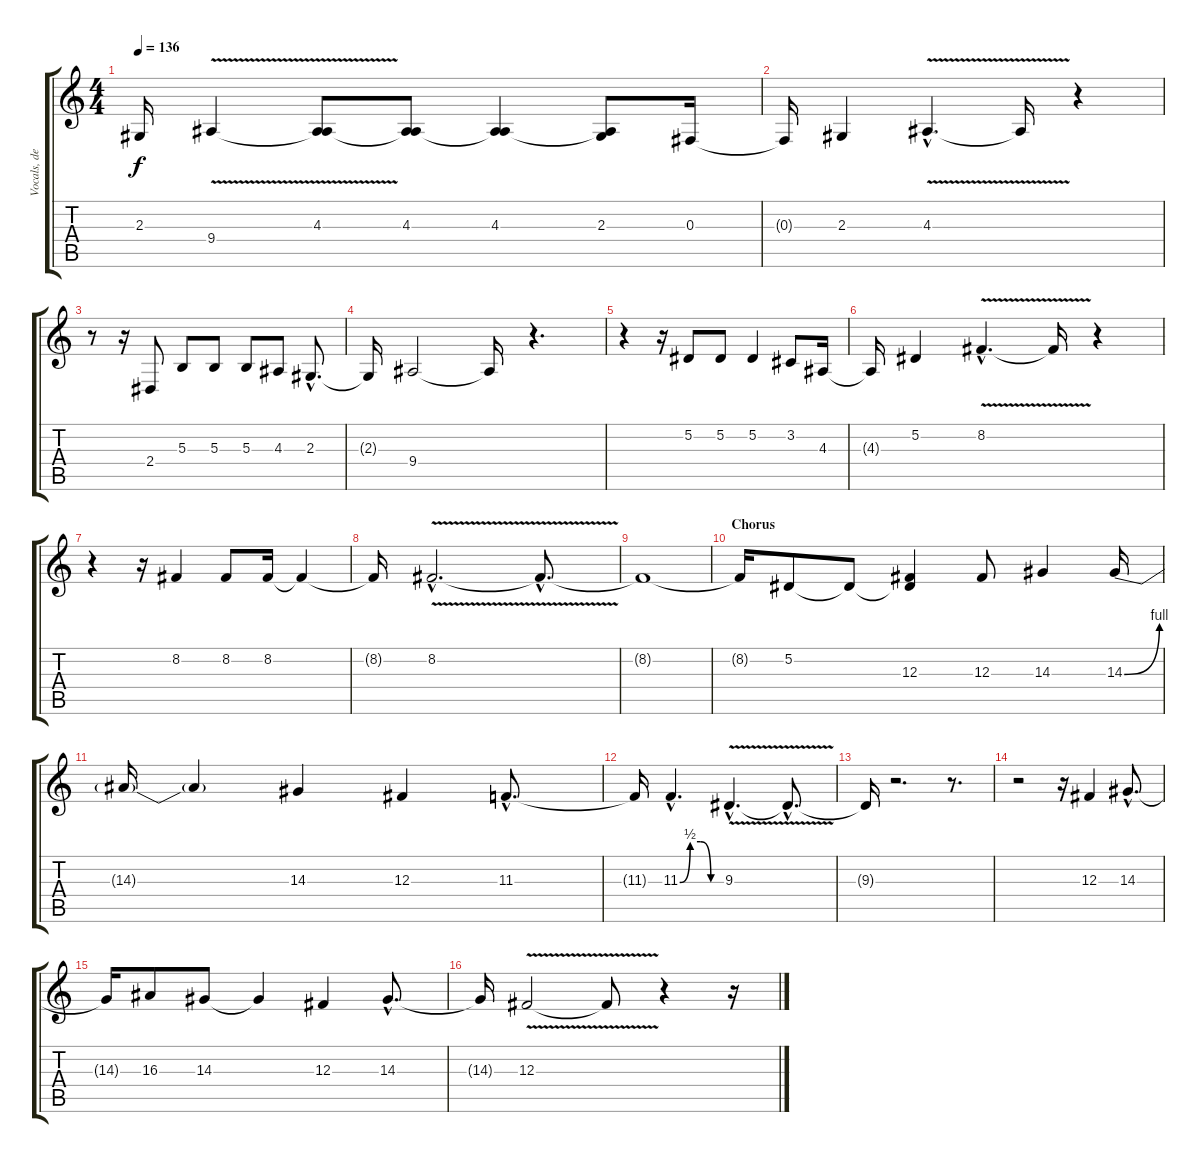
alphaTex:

\track ("Vocals, delay" "Vocals, de") {instrument lead2sawtooth}
\staff {score tabs}
\tuning (Eb4 Bb3 Gb3 Db3 Ab2 Eb2) {hide}
\ts (4 4)
\tempo 136
\clef g2
\ks c
2.3{t}.16{dy f} 9.4{v}.4 (4.3 9.4{t}).8 (4.3 9.4{t}).8 (4.3 9.4{t}).4 (2.3 9.4{t}).8 0.3.16 |
0.3{t}.16 2.3.4 4.3{v hac}.4{d} 4.3{t}.16 r.4 |
r.8 r.16 2.4.8 5.3.8 5.3.8 5.3.8 4.3.8 2.3{hac}.8{d} |
2.3{t}.16 9.4.2 9.4{t}.16 r.4{d} |
r.4 r.16 5.2.8 5.2.8 5.2.4 3.2.8 4.3.16 |
4.3{t}.16 5.2.4 8.2{v hac}.4{d} 8.2{t}.16 r.4 |
r.4 r.16 8.2.4 8.2.8 8.2.16 8.2{t}.4 |
8.2{t}.16 8.2{v hac}.2{d} 8.2{hac t}.8{d} |
8.2{t}.1 |
\section ("" "Chorus")
8.2{t}.16 5.2.8 5.2{t}.8 (5.2{t} 12.3).4 12.3.8 14.3.4 14.3{be (bend 0 0 60 4)}.16 |
14.3{t}.16 14.3{t}.4 14.3.4 12.3.4 11.3{hac}.8{d} |
11.3{t}.16 11.3{be (custom 0 0 15 2 30 2 45 0 60 0) hac}.4{d} 9.3{v hac}.4{d} 9.3{hac t}.8{d} |
9.3{t}.16 r.2{d} r.8{d} |
r.2 r.16 12.3.4 14.3{hac}.8{d} |
14.3{t}.16 16.3.8 14.3.8 14.3{t}.4 12.3.4 14.3{hac}.8{d} |
14.3{t}.16 12.3{v}.2 12.3{t}.8 r.4 r.16
